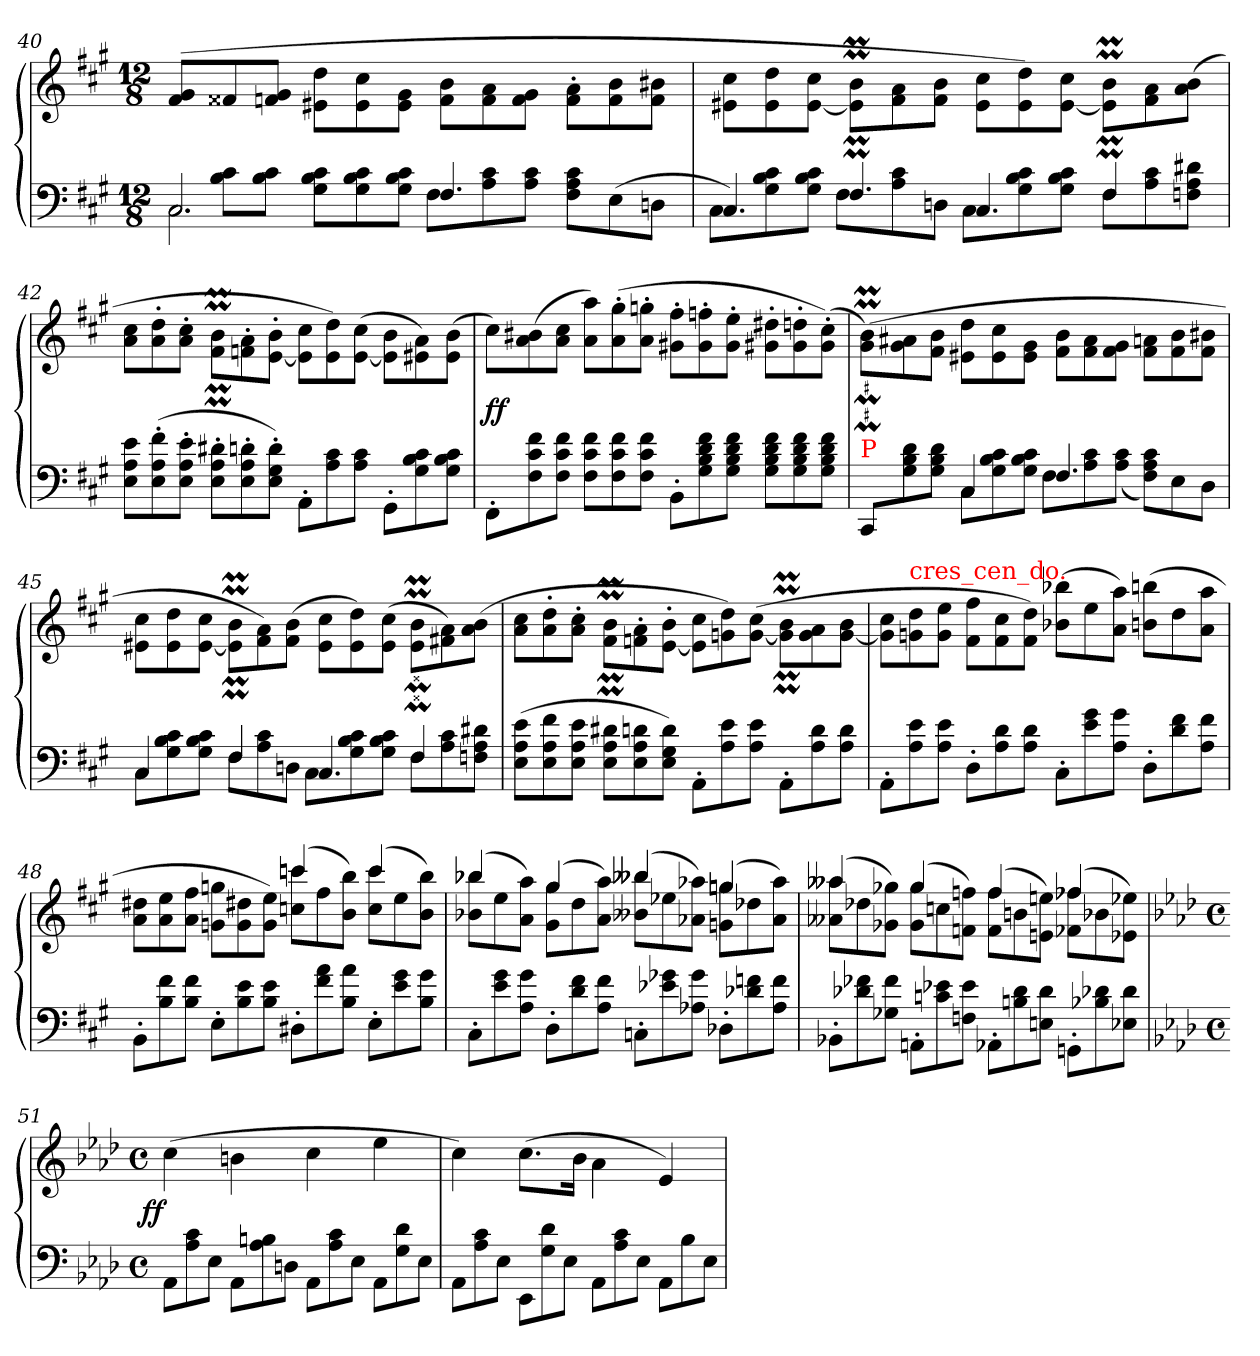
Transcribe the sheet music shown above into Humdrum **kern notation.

**kern	**kern	**dynam
*part1	*part1	*part1
*staff2	*staff1	*staff1/2
*clefF4	*clefG2	*
*k[f#c#g#]	*k[f#c#g#]	*
*M12/8	*M12/8	*
=40	=40	=40
*^	*	*
!	!LO:N:vis=2.	!	!
2.C#/	8C#\	(8g# 8f#L	.
.	8c# 8BL	8f##X	.
.	8c# 8BJ	8g# 8fnJ	.
.	8c#\ 8B\ 8G#\L	8dd\ 8e#X\L	.
.	8c# 8B 8G#	8cc# 8e#	.
.	8c# 8B 8G#J	8g# 8e#J	.
4.F#/	8F#\L	8b\ 8f\L	.
.	8c# 8A	8a 8f	.
.	8c# 8AJ	8g# 8fJ	.
4.ryy	8c#\ 8A\ 8F#\L	8a'\ 8f'\L	.
.	(8E	8b 8f	.
.	8DnJ	8b#X 8fJ	.
=41	=41	=41	=41
4.C#/)	8C#\L	8cc#\ 8e#X\L	.
.	8c# 8B 8G#	8dd 8e#	.
.	8c# 8B 8G#J	8cc# [8e#J	.
4.F#/	8F#\L	8bM\ 8e#]M\L	.
.	8c# 8A	8a 8f#	.
.	8DnJ	8b 8f#J	.
4.C#/	8C#\L	8cc#\ 8e#\L	.
.	8c# 8B 8G#	8dd 8e#)	.
.	8c# 8B 8G#J	8cc# [8e#J	.
4F#/	8F#\L	8bM\ 8e#]M\L	.
.	8c# 8A	8a 8f#	.
8ryy	8d#X 8A 8FnJ	(8b 8aJ	.
*v	*v	*	*
=42	=42	=42
8e 8A 8EL	8cc#\ 8a\L	.
(>8f#' 8A' 8E'	8dd' 8a'	.
8e' 8A' 8E'J	8cc#' 8a'J	.
8d#X' 8A' 8E'L	8bM\ 8f#M\L	.
8dn' 8A' 8E'	8a' 8fn'	.
8d' 8G#' 8E'J)	8b' [8e'J	.
8AA'L	8cc#\ 8e]\L	.
8c# 8A	8dd 8e)	.
8c# 8AJ	(8cc# [8eJ	.
8GG#'L	8b\ 8e]\L	.
8c# 8B 8G#	8a 8e#X)	.
8c# 8B 8G#J	(>8b 8e#J	.
=43	=43	=43
8FF#'L	8cc#\L)	ff
8f# 8c# 8F#	(8b#X 8a	.
8f# 8c# 8F#J	8cc# 8aJ	.
8f# 8c# 8F#L	8aa\ 8a\L)	.
8f# 8c# 8F#	(>8gg#' 8a'	.
8f# 8c# 8F#J	8ggn' 8a'J	.
8BB'L	8ff#'\ 8g#X'\L	.
8f# 8d 8B 8G#	8ffn' 8g#'	.
8f# 8d 8B 8G#J	8ee' 8g#'J	.
8f# 8d 8B 8G#L	8dd#X'\ 8g#X'\L	.
8f# 8d 8B 8G#	8ddn' 8g#'	.
8f# 8d 8B 8G#J	(8cc#' 8g#'J)	.
=44	=44	=44
*^	*	*
!LO:TX:a:color=red:t=P	!	!	!
4.ryy	8CC#/L	(>8bM\ 8g#M\L)	.
.	8d\ 8B\ 8G#\	8a#X 8g#	.
.	8d\ 8B\ 8G#\J	8b 8f#J	.
4C#	8C#L	8dd\ 8e#X\L	.
.	8c# 8B 8G#	8cc# 8e#	.
8ryy	8c# 8B 8G#J	8g# 8e#J	.
4.F#	8F#L	8b\ 8f#\L	.
.	8c# 8A	8a# 8f#	.
.	(8c# 8AJ	8g# 8f#J	.
4.ryy	8c# 8A 8F#L)	8a\ 8f#\L	.
.	8E	8b 8f#	.
.	8DJ	8b#X 8f#J	.
=45	=45	=45	=45
4C#/	8C#\L	8cc#\ 8e#X\L	.
.	8c# 8B 8G#	8dd 8e#	.
8ryy	8c# 8B 8G#J	8cc# [8e#J	.
4F#/	8F#\L	8bM\ 8e#]M\L	.
.	8c# 8A	8a 8f#)	.
8ryy	8DnJ	(>8b 8f#J	.
4.C#/	8C#\L	8cc#\ 8e#\L	.
.	8c# 8B 8G#	8dd 8e#)	.
.	8c# 8B 8G#J	(>8cc# 8e#J	.
4F#/	8F#\L	8bM\ 8e#M\L	.
.	8c# 8A	8a 8f#)	.
8ryy	8d#X 8A 8FnJ	(8b 8aJ	.
*v	*v	*	*
=46	=46	=46
(8e 8A 8EL	8cc#\ 8a\L	.
8f# 8A 8E	8dd' 8a'	.
8e 8A 8EJ	8cc#' 8a'J	.
8d#X 8A 8EL	8bM\ 8f#M\L	.
8dn 8A 8E	8a' 8fn'	.
8d 8G# 8EJ)	8b' [8e'J	.
8AA'L	8cc#\ 8e]\L	.
8e 8A	8dd 8gn)	.
8e 8AJ	(8cc# [8gJ	.
8AA'L	8bM\ 8g]M\L	.
8d 8A	8a 8g	.
8d 8AJ	8b [8gJ	.
=47	=47	=47
8AA'L	8cc# 8gn]L	.
!	!LO:TX:a:color=red:t=cres_cen_do.	!
8e 8A	8dd 8g	.
8e 8AJ	8ee 8gJ	.
8D'L	8ff#\ 8f#\L	.
8d 8A	8cc# 8f#	.
8d 8AJ	8dd 8f#J)	.
8C#'L	(8b-X 8bb-XL	.
8g# 8e	8ee	.
8g# 8AJ	8aa 8aJ)	.
8D'L	(8bn 8bbnL	.
8f# 8d	8dd	.
8f# 8AJ	8aa 8aJ	.
=48	=48	=48
*	*^	*
8BB'L	2.ryy	8dd#X 8aL	.
8f# 8B	.	8ee 8a	.
8f# 8BJ	.	8ff# 8aJ	.
8E'L	.	8ggn 8gnL	.
8e 8B	.	8dd#X 8g	.
8e 8BJ	.	8ee 8gJ)	.
8D#X'L	(>4cccn	8ccn 8cccnL	.
8a 8f#	.	8ff#	.
8a 8BJ	8ryy	8bb 8bJ)	.
8E'L	(4ccc	8cc 8cccL	.
8g# 8e	.	8ee	.
8g# 8BJ	8ryy	8bb 8bJ)	.
=49	=49	=49	=49
8C#'L	(>4bb-X	8b-X 8bb-XL	.
8g# 8e	.	8ee	.
8g# 8AJ	8ryy	8aa 8aJ)	.
8D'L	(4gg#	8g# 8gg#L	.
8f# 8d	.	8dd	.
8f# 8AJ	8ryy	8aa 8aJ)	.
8Cn'L	(4bb--X	8b--X 8bb--XL	.
8g-X 8e-X	.	8ee-X	.
8g- 8A-XJ	8ryy	8aa-X 8a-XJ)	.
8D-X'L	(4ggn	8gn 8ggnL	.
8fn 8d-X	.	8dd-X	.
8f 8A-J	8ryy	8aa- 8a-J)	.
=50	=50	=50	=50
8BB-X'L	(>4aa--X	8a--X 8aa--XL	.
8f-X 8d-X	.	8dd-X	.
8f- 8G-XJ	8ryy	8gg-X 8g-XJ)	.
8AAn'L	(4gg-	8g- 8gg-L	.
8e-X 8cn	.	8ccn	.
8e- 8FnJ	8ryy	8ffn 8fnJ)	.
8AA-X'L	(4ff	8f 8ffL	.
8d- 8Bn	.	8bn	.
8d- 8EnJ	8ryy	8een 8enJ)	.
8GGn'L	(4ff-X	8f-X 8ff-XL	.
8d-X 8B-X	.	8b-X	.
8d- 8E-XJ	8ryy	8ee-X 8e-XJ)	.
*	*v	*v	*
=51	=51	=51
*k[b-e-a-d-]	*k[b-e-a-d-]	*
*M4/4	*M4/4	*
*met(c)	*met(c)	*
*Xtuplet	*	*
*	*^	*
!	!LO:TX:a:t=Appassionato.	!	!
!	!	!	!LO:DY:rj
*	*v	*v	*
12AA-L	(>4cc	ff
12c 12A-	.	.
12E-J	.	.
12AA-L	4bn	.
12Bn 12A-	.	.
12DnJ	.	.
12AA-L	4cc	.
12c 12A-	.	.
12E-J	.	.
12AA-L	4ee-	.
12d- 12G	.	.
12E-J	.	.
=52	=52	=52
12AA-L	4cc)	.
12c 12A-	.	.
12E-J	.	.
12EE-L	(>8.ccL	.
12d- 12G	.	.
12E-J	.	.
.	16b-Jk	.
12AA-L	4a-\	.
12c 12A-	.	.
12E-J	.	.
12AA-L	4e-)	.
12B-	.	.
12E-J	.	.
=	=	=
*-	*-	*-
